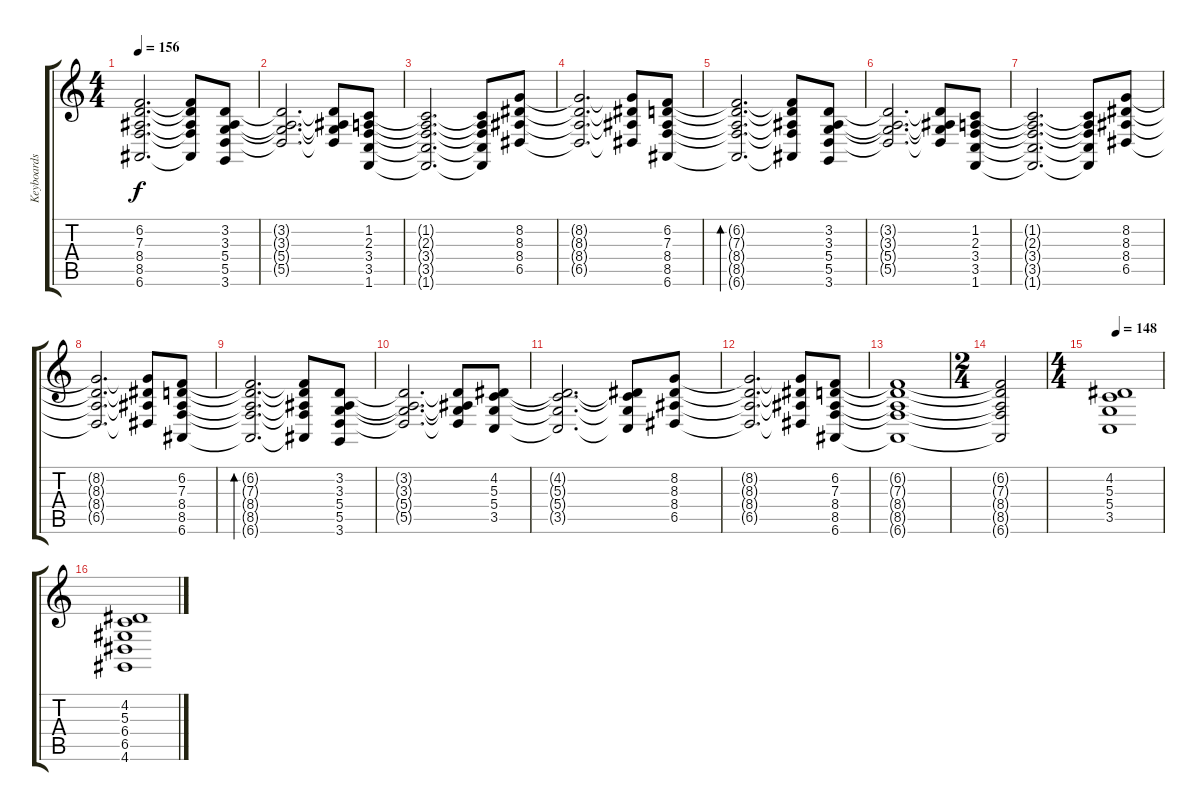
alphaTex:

\track ("Keyboards Rhythm" "Keyboards ") {instrument stringensemble1}
\staff {score tabs}
\tuning (E4 B3 G3 D3 A2 E2) {hide}
\ts (4 4)
\tempo 156
\clef g2
\ks c
(6.2 7.3 8.4 8.5 6.6).2{d dy f volume 4 instrument stringensemble1} (6.2{t} 7.3{t} 8.4{t} 8.5{t} 6.6{t}).8 (3.2 3.3 5.4 5.5 3.6).8 |
(3.2{t} 3.3{t} 5.4{t} 5.5{t}).2{d} (3.2{t} 3.3{t} 5.4{t} 5.5{t}).8 (1.2 2.3 3.4 3.5 1.6).8 |
(1.2{t} 2.3{t} 3.4{t} 3.5{t} 1.6{t}).2{d} (1.2{t} 2.3{t} 3.4{t} 3.5{t} 1.6{t}).8 (8.2 8.3 8.4 6.5).8 |
(8.2{t} 8.3{t} 8.4{t} 6.5{t}).2{d} (8.2{t} 8.3{t} 8.4{t} 6.5{t}).8 (6.2 7.3 8.4 8.5 6.6).8 |
(6.2{t} 7.3{t} 8.4{t} 8.5{t} 6.6{t}).2{d bd 120} (6.2{t} 7.3{t} 8.4{t} 8.5{t} 6.6{t}).8 (3.2 3.3 5.4 5.5 3.6).8 |
(3.2{t} 3.3{t} 5.4{t} 5.5{t}).2{d} (3.2{t} 3.3{t} 5.4{t} 5.5{t}).8 (1.2 2.3 3.4 3.5 1.6).8 |
(1.2{t} 2.3{t} 3.4{t} 3.5{t} 1.6{t}).2{d} (1.2{t} 2.3{t} 3.4{t} 3.5{t} 1.6{t}).8 (8.2 8.3 8.4 6.5).8 |
(8.2{t} 8.3{t} 8.4{t} 6.5{t}).2{d} (8.2{t} 8.3{t} 8.4{t} 6.5{t}).8 (6.2 7.3 8.4 8.5 6.6).8 |
(6.2{t} 7.3{t} 8.4{t} 8.5{t} 6.6{t}).2{d bd 120} (6.2{t} 7.3{t} 8.4{t} 8.5{t} 6.6{t}).8 (3.2 3.3 5.4 5.5 3.6).8 |
(3.2{t} 3.3{t} 5.4{t} 5.5{t}).2{d} (3.2{t} 3.3{t} 5.4{t} 5.5{t}).8 (4.2 5.3 5.4 3.5).8 |
(4.2{t} 5.3{t} 5.4{t} 3.5{t}).2{d} (4.2{t} 5.3{t} 5.4{t} 3.5{t}).8 (8.2 8.3 8.4 6.5).8 |
(8.2{t} 8.3{t} 8.4{t} 6.5{t}).2{d} (8.2{t} 8.3{t} 8.4{t} 6.5{t}).8 (6.2 7.3 8.4 8.5 6.6).8{volume 8} |
(6.2{t} 7.3{t} 8.4{t} 8.5{t} 6.6{t}).1 |
\ts (2 4)
(6.2{t} 7.3{t} 8.4{t} 8.5{t} 6.6{t}).2 |
\ts (4 4)
\tempo 148
(4.2 5.3 5.4 3.5).1 |
(4.2 5.3 6.4 6.5 4.6).1
